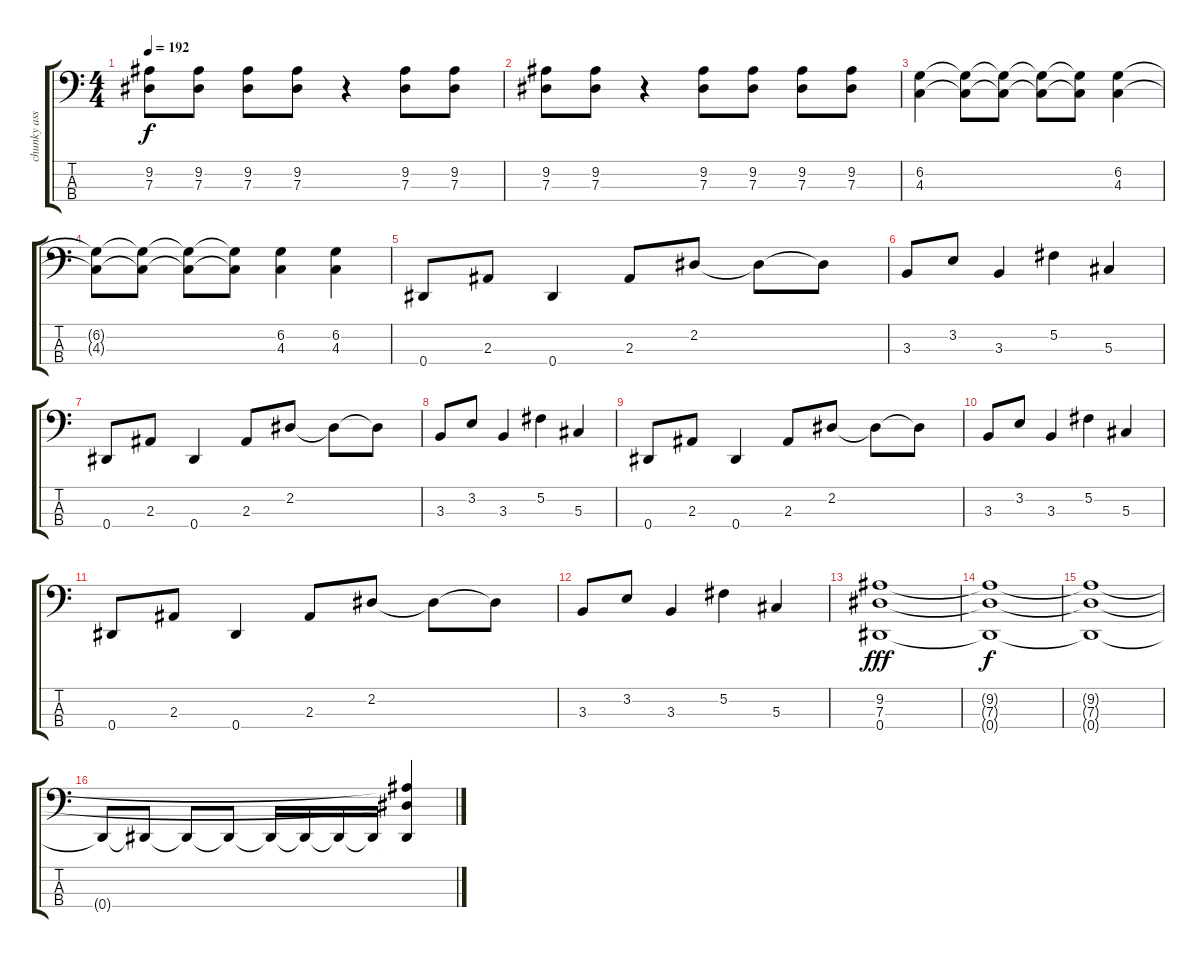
\track ("chunky ass bass" "chunky ass") {instrument electricbasspick}
\staff {score tabs}
\tuning (Gb2 Db2 Ab1 Eb1) {hide}
\ts (4 4)
\tempo 192
\clef f4
\ks c
(9.2 7.3).8{dy f} (9.2 7.3).8 (9.2 7.3).8 (9.2 7.3).8 r.4 (9.2 7.3).8 (9.2 7.3).8 |
(9.2 7.3).8 (9.2 7.3).8 r.4 (9.2 7.3).8 (9.2 7.3).8 (9.2 7.3).8 (9.2 7.3).8 |
(6.2 4.3).4 (6.2{t} 4.3{t}).8 (6.2{t} 4.3{t}).8 (6.2{t} 4.3{t}).8 (6.2{t} 4.3{t}).8 (6.2 4.3).4 |
(6.2{t} 4.3{t}).8 (6.2{t} 4.3{t}).8 (6.2{t} 4.3{t}).8 (6.2{t} 4.3{t}).8 (6.2 4.3).4 (6.2 4.3).4 |
0.4.8 2.3.8 0.4.4 2.3.8 2.2.8 2.2{t}.8 2.2{t}.8 |
3.3.8 3.2.8 3.3.4 5.2.4 5.3.4 |
0.4.8 2.3.8 0.4.4 2.3.8 2.2.8 2.2{t}.8 2.2{t}.8 |
3.3.8 3.2.8 3.3.4 5.2.4 5.3.4 |
0.4.8 2.3.8 0.4.4 2.3.8 2.2.8 2.2{t}.8 2.2{t}.8 |
3.3.8 3.2.8 3.3.4 5.2.4 5.3.4 |
0.4.8 2.3.8 0.4.4 2.3.8 2.2.8 2.2{t}.8 2.2{t}.8 |
3.3.8 3.2.8 3.3.4 5.2.4 5.3.4 |
(9.2 7.3 0.4).1{dy fff} |
(9.2{t} 7.3{t} 0.4{t}).1{dy f} |
(9.2{t} 7.3{t} 0.4{t}).1 |
0.4{t}.8 0.4{t}.8 0.4{t}.8 0.4{t}.8 0.4{t}.16 0.4{t}.16 0.4{t}.16 0.4{t}.16 (9.2{t} 7.3{t} 0.4{t}).4
